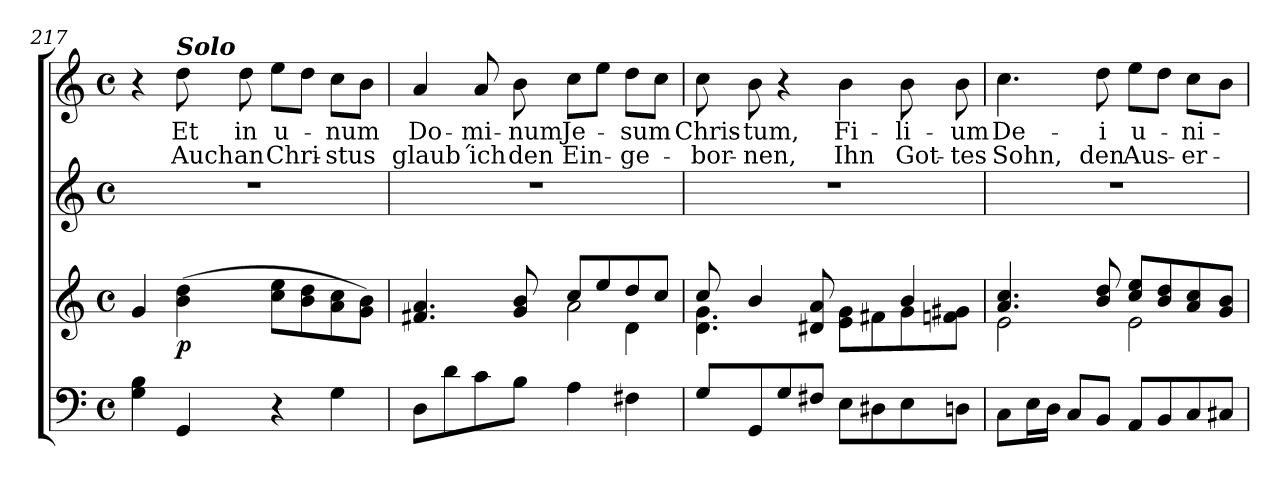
**kern	**kern	**dynam	**kern	**kern	**text	**text
*part3	*part3	*part3	*part2	*part1	*part1	*part1
*staff4	*staff3	*staff3/4	*staff2	*staff1	*staff1	*staff1
*clefF4	*clefG2	*	*clefG2	*clefG2	*	*
*k[]	*k[]	*	*k[]	*k[]	*	*
*C:	*C:	*	*C:	*C:	*	*
*M4/4	*M4/4	*	*M4/4	*M4/4	*	*
*met(c)	*met(c)	*	*met(c)	*met(c)	*	*
=217	=217	=217	=217	=217	=217	=217
4G\ 4B\	4g/	.	1r	4r	.	.
!	!	!	!	!LO:TX:a:Bi:t=Solo	!	!
!	!	!LO:DY:b	!	!	!LO:LY:b	!LO:LY:b
4GG/	(>4b\ 4dd\	p	.	8dd\	Et	Auch
!	!	!	!	!	!LO:LY:b	!LO:LY:b
.	.	.	.	8dd\	in	an
!	!	!	!	!	!LO:LY:b	!LO:LY:b
4r	8cc\ 8ee\L	.	.	8ee\L	u-	Chri-
.	8b\ 8dd\	.	.	8dd\J	.	.
!	!	!	!	!	!LO:LY:b	!LO:LY:b
4G\	8a\ 8cc\	.	.	8cc\L	-num	-stus
.	8g\ 8b\J)	.	.	8b\J	.	.
!!LO:LB:g=z
=218	=218	=218	=218	=218	=218	=218
*	*^	*	*	*	*	*
*	*	*^	*	*	*	*	*
!	!	!	!	!	!	!	!LO:LY:b	!LO:LY:b
8D\L	4.f#X/ 4.a/	2ryy	2.ryy	.	1r	4a/	Do-	glaub´
8d\	.	.	.	.	.	.	.	.
!	!	!	!	!	!	!	!LO:LY:b	!LO:LY:b
8c\	.	.	.	.	.	8a/	-mi-	ich
!	!	!	!	!	!	!	!LO:LY:b	!LO:LY:b
8B\J	8g/ 8b/	.	.	.	.	8b\	-num	den
!	!	!	!	!	!	!	!LO:LY:b	!LO:LY:b
4A\	8cc/L	2a\	.	.	.	8cc\L	Je-	Ein-
.	8ee/	.	.	.	.	8ee\J	.	.
!	!	!	!	!	!	!	!LO:LY:b	!LO:LY:b
4F#X\	8dd/	.	4d\	.	.	8dd\L	-sum	-ge-
.	8cc/J	.	.	.	.	8cc\J	.	.
*	*	*v	*v	*	*	*	*	*
=219	=219	=219	=219	=219	=219	=219	=219
!	!	!	!	!	!	!LO:LY:b	!LO:LY:b
8G/L	8cc/	4.d\ 4.g\	.	1r	8cc\	Chris-	-bor-
!	!	!	!	!	!	!LO:LY:b	!LO:LY:b
8GG/	4b/	.	.	.	8b\	-tum,	-nen,
8G/	.	.	.	.	4r	.	.
8F#X/J	8d#X/ 8a/	8ryy	.	.	.	.	.
!	!	!	!	!	!	!LO:LY:b	!LO:LY:b
8E\L	4ryy	8e\ 8g\L	.	.	4b\	Fi-	Ihn
8D#X\	.	8f#X\	.	.	.	.	.
!	!	!	!	!	!	!LO:LY:b	!LO:LY:b
8E\	4b/	8g\	.	.	8b\	-li-	Got-
!	!	!	!	!	!	!LO:LY:b	!LO:LY:b
8Dn\J	.	8fn\ 8g#X\J	.	.	8b\	-um	-tes
=220	=220	=220	=220	=220	=220	=220	=220
!	!	!	!	!	!	!LO:LY:b	!LO:LY:b
8C\L	4.a/ 4.cc/	2e\	.	1r	4.cc\	De-	Sohn,
16E\L	.	.	.	.	.	.	.
16D\JJ	.	.	.	.	.	.	.
8C/L	.	.	.	.	.	.	.
!	!	!	!	!	!	!LO:LY:b	!LO:LY:b
8BB/J	8b/ 8dd/	.	.	.	8dd\	-i	den
!	!	!	!	!	!	!LO:LY:b	!LO:LY:b
8AA/L	8cc/ 8ee/L	2e\	.	.	8ee\L	u-	Aus-
8BB/	8b/ 8dd/	.	.	.	8dd\J	.	.
!	!	!	!	!	!	!LO:LY:b	!LO:LY:b
8C/	8a/ 8cc/	.	.	.	8cc\L	-ni-	-er-
8C#X/J	8g/ 8b/J	.	.	.	8b\J	.	.
*	*v	*v	*	*	*	*	*
=	=	=	=	=	=	=
*-	*-	*-	*-	*-	*-	*-
